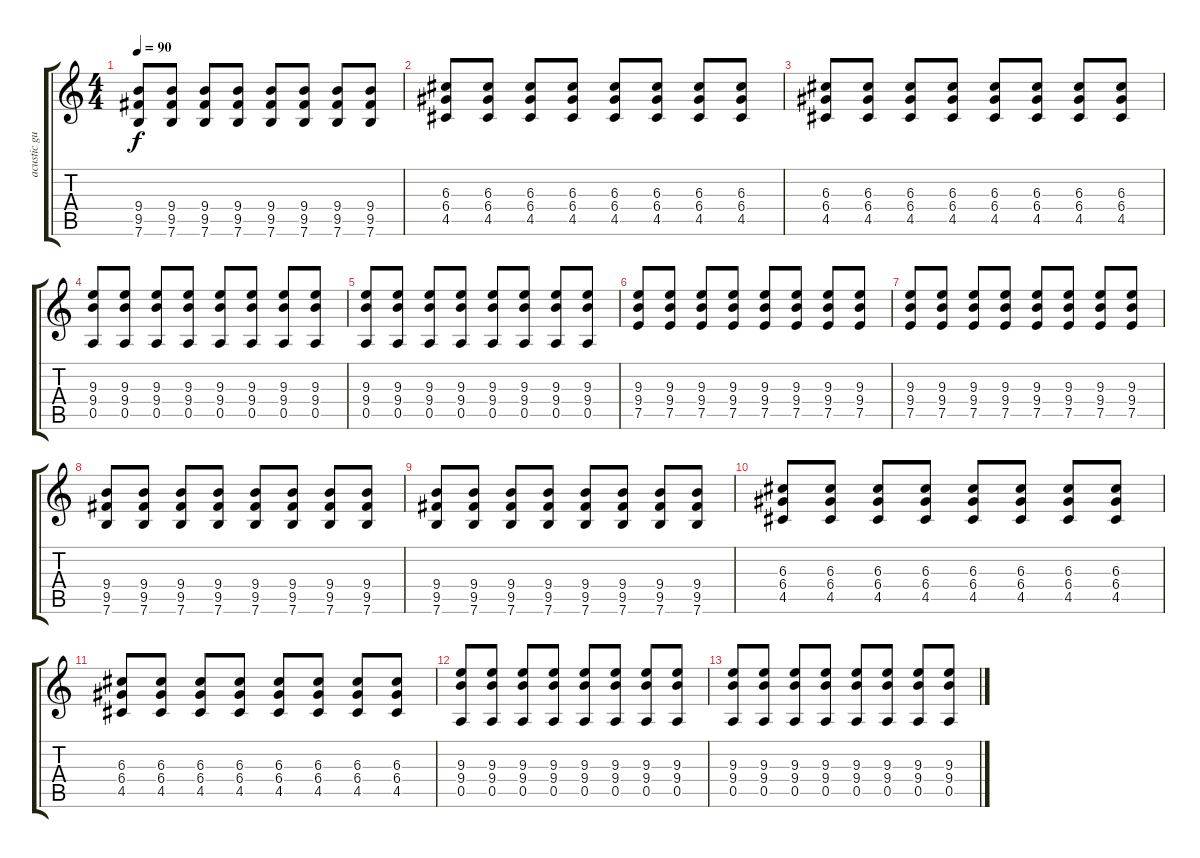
\track ("acustic guitar" "acustic gu") {instrument acousticguitarnylon}
\staff {score tabs}
\tuning (E4 B3 G3 D3 A2 E2) {hide}
\ts (4 4)
\tempo 90
\clef g2
\ks c
(9.4 9.5 7.6).8{dy f} (9.4 9.5 7.6).8 (9.4 9.5 7.6).8 (9.4 9.5 7.6).8 (9.4 9.5 7.6).8 (9.4 9.5 7.6).8 (9.4 9.5 7.6).8 (9.4 9.5 7.6).8 |
(6.3 6.4 4.5).8 (6.3 6.4 4.5).8 (6.3 6.4 4.5).8 (6.3 6.4 4.5).8 (6.3 6.4 4.5).8 (6.3 6.4 4.5).8 (6.3 6.4 4.5).8 (6.3 6.4 4.5).8 |
(6.3 6.4 4.5).8 (6.3 6.4 4.5).8 (6.3 6.4 4.5).8 (6.3 6.4 4.5).8 (6.3 6.4 4.5).8 (6.3 6.4 4.5).8 (6.3 6.4 4.5).8 (6.3 6.4 4.5).8 |
(9.3 9.4 0.5).8 (9.3 9.4 0.5).8 (9.3 9.4 0.5).8 (9.3 9.4 0.5).8 (9.3 9.4 0.5).8 (9.3 9.4 0.5).8 (9.3 9.4 0.5).8 (9.3 9.4 0.5).8 |
(9.3 9.4 0.5).8 (9.3 9.4 0.5).8 (9.3 9.4 0.5).8 (9.3 9.4 0.5).8 (9.3 9.4 0.5).8 (9.3 9.4 0.5).8 (9.3 9.4 0.5).8 (9.3 9.4 0.5).8 |
(9.3 9.4 7.5).8 (9.3 9.4 7.5).8 (9.3 9.4 7.5).8 (9.3 9.4 7.5).8 (9.3 9.4 7.5).8 (9.3 9.4 7.5).8 (9.3 9.4 7.5).8 (9.3 9.4 7.5).8 |
(9.3 9.4 7.5).8 (9.3 9.4 7.5).8 (9.3 9.4 7.5).8 (9.3 9.4 7.5).8 (9.3 9.4 7.5).8 (9.3 9.4 7.5).8 (9.3 9.4 7.5).8 (9.3 9.4 7.5).8 |
(9.4 9.5 7.6).8 (9.4 9.5 7.6).8 (9.4 9.5 7.6).8 (9.4 9.5 7.6).8 (9.4 9.5 7.6).8 (9.4 9.5 7.6).8 (9.4 9.5 7.6).8 (9.4 9.5 7.6).8 |
(9.4 9.5 7.6).8 (9.4 9.5 7.6).8 (9.4 9.5 7.6).8 (9.4 9.5 7.6).8 (9.4 9.5 7.6).8 (9.4 9.5 7.6).8 (9.4 9.5 7.6).8 (9.4 9.5 7.6).8 |
(6.3 6.4 4.5).8 (6.3 6.4 4.5).8 (6.3 6.4 4.5).8 (6.3 6.4 4.5).8 (6.3 6.4 4.5).8 (6.3 6.4 4.5).8 (6.3 6.4 4.5).8 (6.3 6.4 4.5).8 |
(6.3 6.4 4.5).8 (6.3 6.4 4.5).8 (6.3 6.4 4.5).8 (6.3 6.4 4.5).8 (6.3 6.4 4.5).8 (6.3 6.4 4.5).8 (6.3 6.4 4.5).8 (6.3 6.4 4.5).8 |
(9.3 9.4 0.5).8 (9.3 9.4 0.5).8 (9.3 9.4 0.5).8 (9.3 9.4 0.5).8 (9.3 9.4 0.5).8 (9.3 9.4 0.5).8 (9.3 9.4 0.5).8 (9.3 9.4 0.5).8 |
(9.3 9.4 0.5).8 (9.3 9.4 0.5).8 (9.3 9.4 0.5).8 (9.3 9.4 0.5).8 (9.3 9.4 0.5).8 (9.3 9.4 0.5).8 (9.3 9.4 0.5).8 (9.3 9.4 0.5).8
